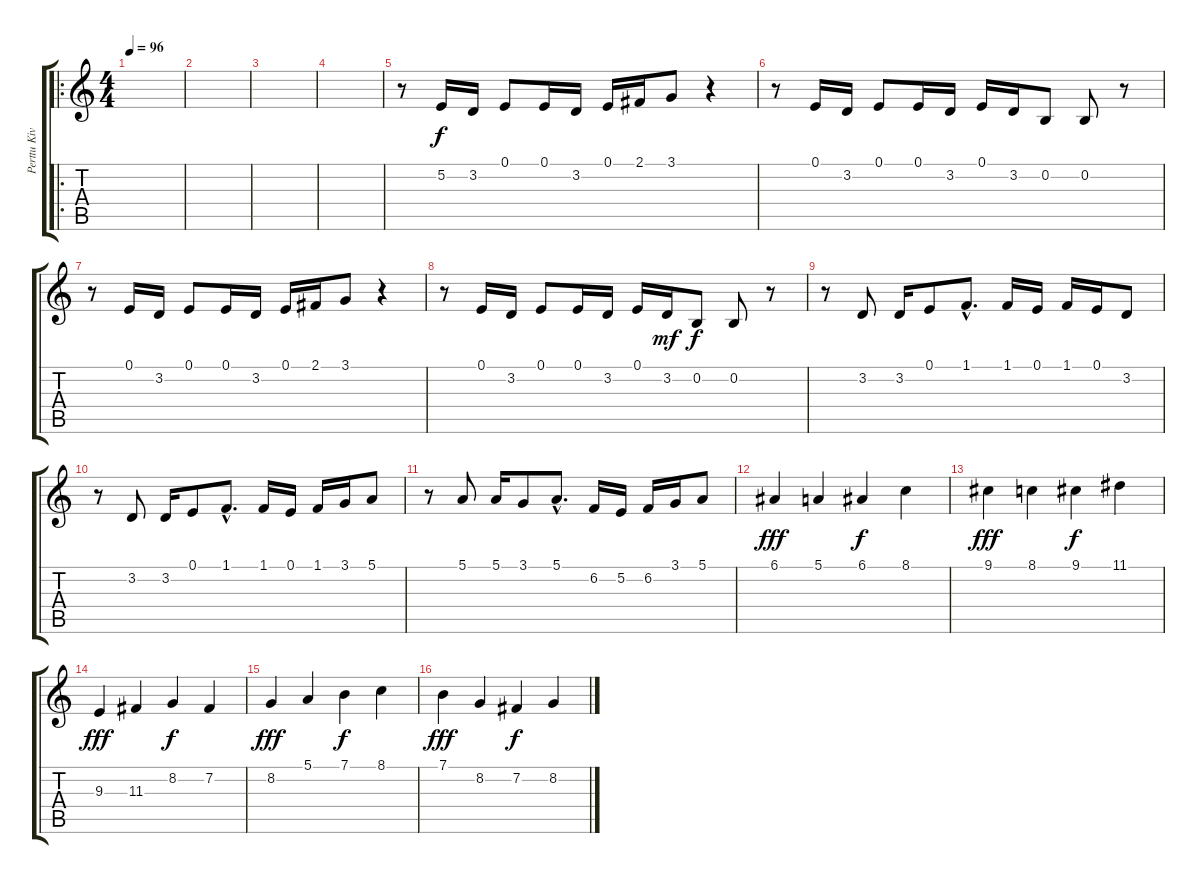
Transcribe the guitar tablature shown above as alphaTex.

\track ("Perttu Kivilakso (Solo Cello)" "Perttu Kiv") {instrument cello}
\staff {score tabs}
\tuning (E4 B3 G3 D3 A2 E2) {hide}
\ro
\ts (4 4)
\tempo 96
\clef g2
\ks c
|
|
|
|
r.8 5.2.16 3.2.16 0.1.8 0.1.16 3.2.16 0.1.16 2.1.16 3.1.8 r.4 |
r.8 0.1.16 3.2.16 0.1.8 0.1.16 3.2.16 0.1.16 3.2.16 0.2.8 0.2.8 r.8 |
r.8 0.1.16 3.2.16 0.1.8 0.1.16 3.2.16 0.1.16 2.1.16 3.1.8 r.4 |
r.8 0.1.16 3.2.16 0.1.8 0.1.16 3.2.16 0.1.16 3.2.16{dy mf} 0.2.8{dy f} 0.2.8 r.8 |
r.8 3.2.8 3.2.16 0.1.8 1.1{hac}.8{d} 1.1.16 0.1.16 1.1.16 0.1.16 3.2.8 |
r.8 3.2.8 3.2.16 0.1.8 1.1{hac}.8{d} 1.1.16 0.1.16 1.1.16 3.1.16 5.1.8 |
r.8 5.1.8 5.1.16 3.1.8 5.1{hac}.8{d} 6.2.16 5.2.16 6.2.16 3.1.16 5.1.8 |
6.1.4{dy fff} 5.1.4 6.1.4{dy f} 8.1.4 |
9.1.4{dy fff} 8.1.4 9.1.4{dy f} 11.1.4 |
9.3.4{dy fff} 11.3.4 8.2.4{dy f} 7.2.4 |
8.2.4{dy fff} 5.1.4 7.1.4{dy f} 8.1.4 |
7.1.4{dy fff} 8.2.4 7.2.4{dy f} 8.2.4
